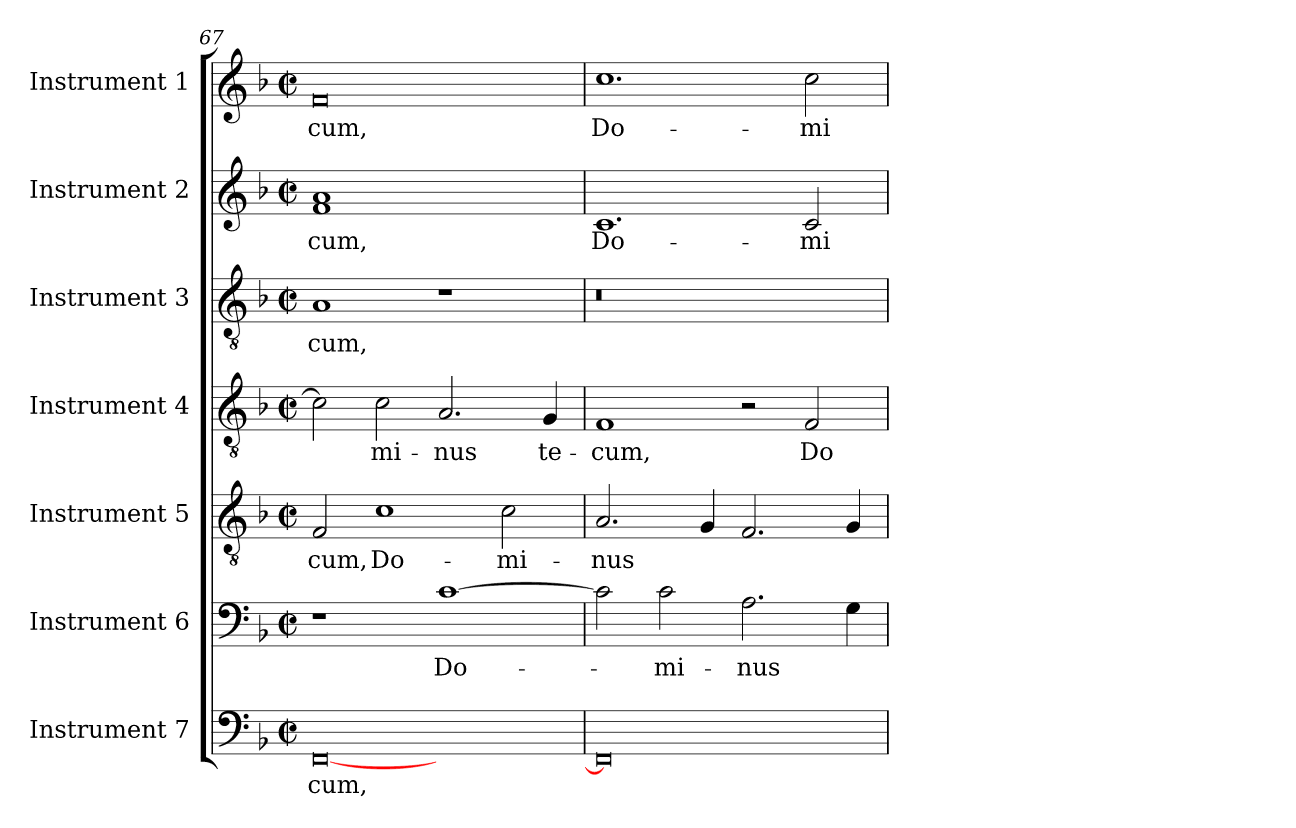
**kern	**text	**kern	**text	**kern	**text	**kern	**text	**kern	**text	**kern	**text	**kern	**text
*part7	*part7	*part6	*part6	*part5	*part5	*part4	*part4	*part3	*part3	*part2	*part2	*part1	*part1
*staff7	*staff7	*staff6	*staff6	*staff5	*staff5	*staff4	*staff4	*staff3	*staff3	*staff2	*staff2	*staff1	*staff1
*I"Instrument 7	*	*I"Instrument 6	*	*I"Instrument 5	*	*I"Instrument 4	*	*I"Instrument 3	*	*I"Instrument 2	*	*I"Instrument 1	*
*clefF4	*	*clefF4	*	*clefGv2	*	*clefGv2	*	*clefGv2	*	*clefG2	*	*clefG2	*
*k[b-]	*	*k[b-]	*	*k[b-]	*	*k[b-]	*	*k[b-]	*	*k[b-]	*	*k[b-]	*
*F:	*	*F:	*	*F:	*	*F:	*	*F:	*	*F:	*	*F:	*
*M2/2	*	*M2/2	*	*M2/2	*	*M2/2	*	*M2/2	*	*M2/2	*	*M2/2	*
*met(c|)	*	*met(c|)	*	*met(c|)	*	*met(c|)	*	*met(c|)	*	*met(c|)	*	*met(c|)	*
=67	=67	=67	=67	=67	=67	=67	=67	=67	=67	=67	=67	=67	=67
!LO:N:vis=0	!LO:LY:b:cj	!	!	!	!LO:LY:b:cj	!	!	!	!LO:LY:b:cj	!	!LO:LY:b:cj	!LO:N:vis=0	!LO:LY:b:cj
[<1FF	-cum,	1r	.	2F/	-cum,	2c\]	.	1A	-cum,	1a 1f	-cum,	1f	-cum,
!	!	!	!	!	!LO:LY:b:cj	!	!LO:LY:b:cj	!	!	!	!	!	!
.	.	.	.	1c	Do-	2c\	-mi-	.	.	.	.	.	.
!	!	!	!LO:LY:b:cj	!	!	!	!LO:LY:b:cj	!	!	!	!	!	!
1ryy	.	[>1c	Do-	.	.	2.A/	-nus	1r	.	1ryy	.	1ryy	.
!	!	!	!	!	!LO:LY:b:cj	!	!	!	!	!	!	!	!
.	.	.	.	2c\	-mi-	.	.	.	.	.	.	.	.
!	!	!	!	!	!	!	!LO:LY:b:cj	!	!	!	!	!	!
.	.	.	.	.	.	4G/	te-	.	.	.	.	.	.
=68	=68	=68	=68	=68	=68	=68	=68	=68	=68	=68	=68	=68	=68
!	!	!	!	!	!LO:LY:b:cj	!	!LO:LY:b:cj	!	!	!	!LO:LY:b:cj	!	!LO:LY:b:cj
0FF]	.	2c\]	.	2.A/	-nus	1F	-cum,	0r	.	1.c	Do-	1.cc	Do-
!	!	!	!LO:LY:b:cj	!	!	!	!	!	!	!	!	!	!
.	.	2c\	-mi-	.	.	.	.	.	.	.	.	.	.
.	.	.	.	4G/	.	.	.	.	.	.	.	.	.
!	!	!	!LO:LY:b	!	!	!	!	!	!	!	!	!	!
.	.	2.A\	-nus	2.F/	.	2r	.	.	.	.	.	.	.
!	!	!	!	!	!	!	!LO:LY:b:cj	!	!	!	!LO:LY:b:cj	!	!LO:LY:b:cj
.	.	.	.	.	.	2F/	Do-	.	.	2c/	-mi-	2cc\	-mi-
.	.	4G\	.	4G/	.	.	.	.	.	.	.	.	.
=	=	=	=	=	=	=	=	=	=	=	=	=	=
*-	*-	*-	*-	*-	*-	*-	*-	*-	*-	*-	*-	*-	*-
